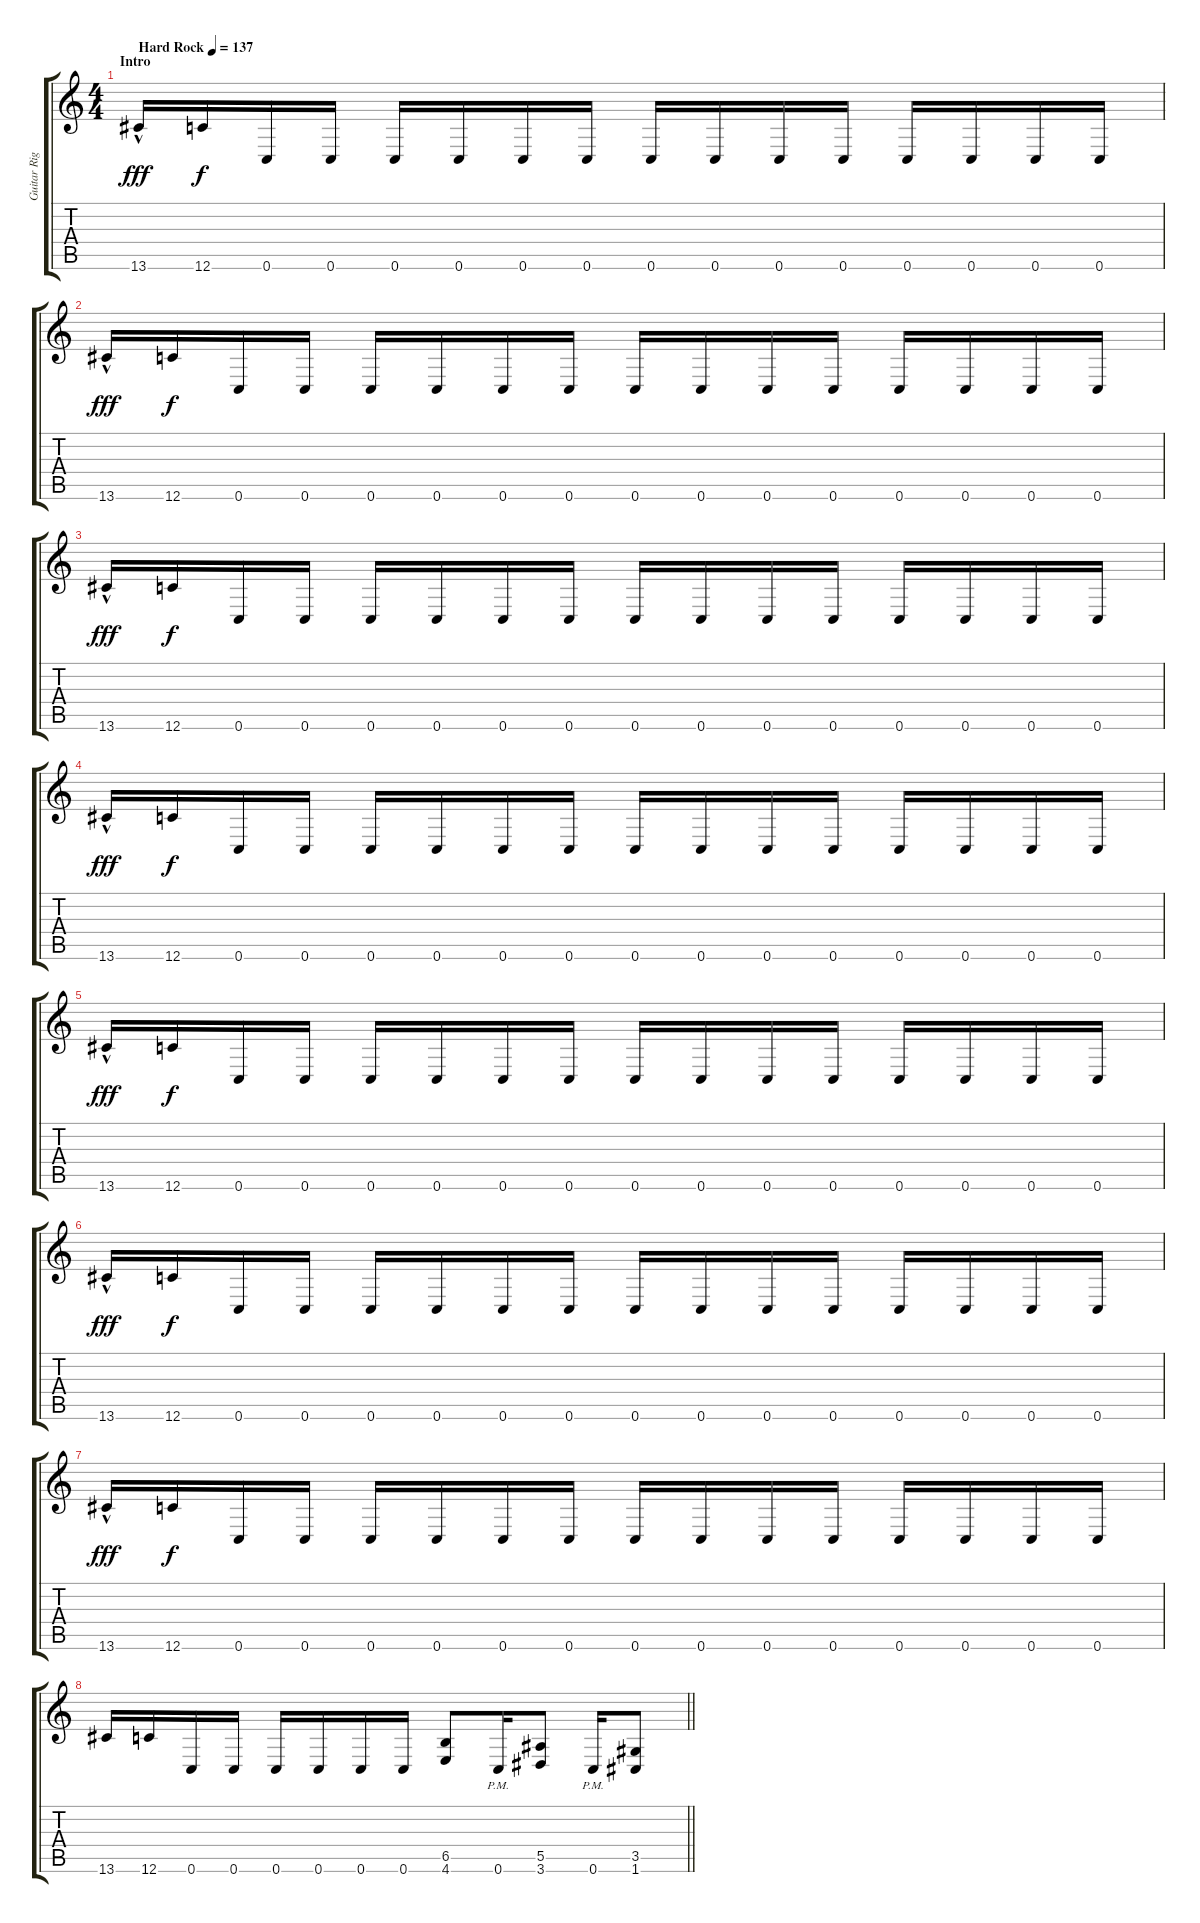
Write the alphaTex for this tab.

\track ("Guitar Right" "Guitar Rig") {instrument distortionguitar}
\staff {score tabs}
\tuning (C4 G3 Eb3 Bb2 F2 C2) {hide}
\ts (4 4)
\section ("" "Intro")
\tempo (137 "Hard Rock")
\clef g2
\ks c
13.6{hac}.16{dy fff instrument distortionguitar} 12.6.16{dy f} 0.6.16 0.6.16 0.6.16 0.6.16 0.6.16 0.6.16 0.6.16 0.6.16 0.6.16 0.6.16 0.6.16 0.6.16 0.6.16 0.6.16 |
13.6{hac}.16{dy fff} 12.6.16{dy f} 0.6.16 0.6.16 0.6.16 0.6.16 0.6.16 0.6.16 0.6.16 0.6.16 0.6.16 0.6.16 0.6.16 0.6.16 0.6.16 0.6.16 |
13.6{hac}.16{dy fff} 12.6.16{dy f} 0.6.16 0.6.16 0.6.16 0.6.16 0.6.16 0.6.16 0.6.16 0.6.16 0.6.16 0.6.16 0.6.16 0.6.16 0.6.16 0.6.16 |
13.6{hac}.16{dy fff} 12.6.16{dy f} 0.6.16 0.6.16 0.6.16 0.6.16 0.6.16 0.6.16 0.6.16 0.6.16 0.6.16 0.6.16 0.6.16 0.6.16 0.6.16 0.6.16 |
13.6{hac}.16{dy fff} 12.6.16{dy f} 0.6.16 0.6.16 0.6.16 0.6.16 0.6.16 0.6.16 0.6.16 0.6.16 0.6.16 0.6.16 0.6.16 0.6.16 0.6.16 0.6.16 |
13.6{hac}.16{dy fff} 12.6.16{dy f} 0.6.16 0.6.16 0.6.16 0.6.16 0.6.16 0.6.16 0.6.16 0.6.16 0.6.16 0.6.16 0.6.16 0.6.16 0.6.16 0.6.16 |
13.6{hac}.16{dy fff} 12.6.16{dy f} 0.6.16 0.6.16 0.6.16 0.6.16 0.6.16 0.6.16 0.6.16 0.6.16 0.6.16 0.6.16 0.6.16 0.6.16 0.6.16 0.6.16 |
\barLineRight lightlight
13.6.16 12.6.16 0.6.16 0.6.16 0.6.16 0.6.16 0.6.16 0.6.16 (6.5 4.6).8 0.6{pm}.16 (5.5 3.6).8 0.6{pm}.16 (3.5 1.6).8
